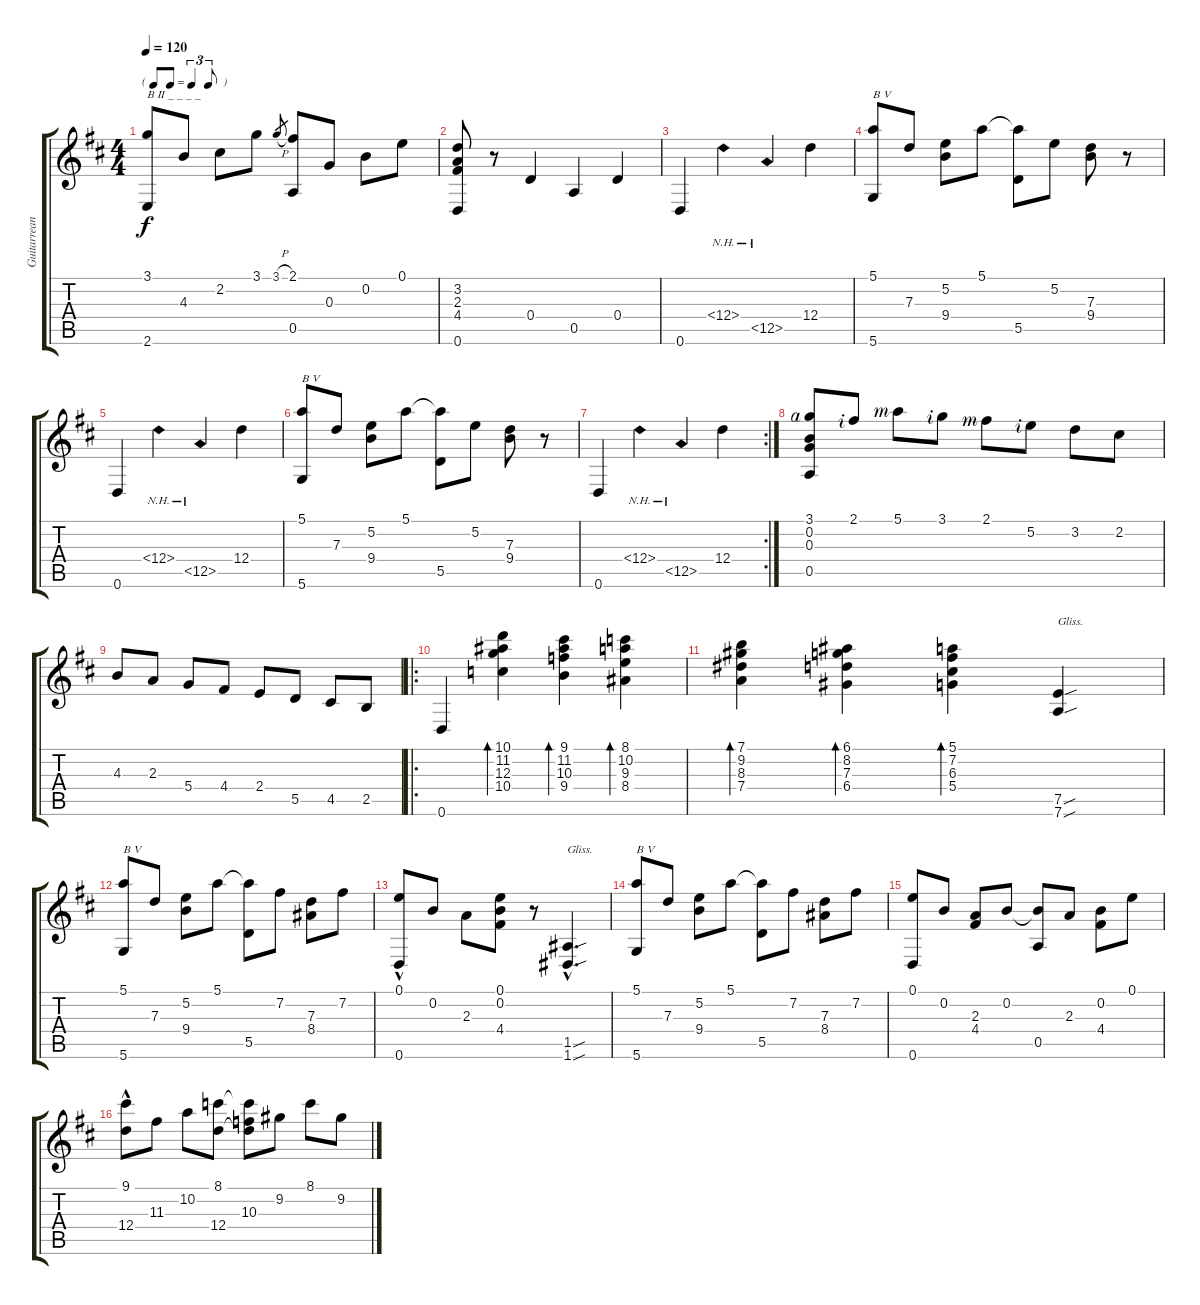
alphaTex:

\track ("Guitarreando" "Guitarrean") {instrument acousticguitarnylon}
\staff {score tabs}
\tuning (E4 B3 G3 D3 A2 D2) {hide}
\ts (4 4)
\tf triplet8th
\tempo 120
\clef g2
\ks d
(3.1 2.6).8{txt "B II _ _ _ _ " dy f} 4.3.8 2.2.8 3.1.8 3.1{h}.8{gr} (2.1 0.5).8 0.3.8 0.2.8 0.1.8 |
(3.2 2.3 4.4 0.6).8 r.8 0.4.4 0.5.4 0.4.4 |
0.6.4 12.4{nh}.4 12.5{nh}.4 12.4.4 |
(5.1 5.6).8{txt "B V"} 7.3.8 (5.2 9.4).8 5.1.8 (5.1{t} 5.5).8 5.2.8 (7.3 9.4).8 r.8 |
0.6.4 12.4{nh}.4 12.5{nh}.4 12.4.4 |
(5.1 5.6).8{txt "B V"} 7.3.8 (5.2 9.4).8 5.1.8 (5.1{t} 5.5).8 5.2.8 (7.3 9.4).8 r.8 |
\rc 2
0.6.4 12.4{nh}.4 12.5{nh}.4 12.4.4 |
(3.1{rf 4} 0.2 0.3 0.5).8 2.1{rf 2}.8 5.1{rf 3}.8 3.1{rf 2}.8 2.1{rf 3}.8 5.2{rf 2}.8 3.2.8 2.2.8 |
4.3.8 2.3.8 5.4.8 4.4.8 2.4.8 5.5.8 4.5.8 2.5.8 |
\ro
0.6.4 (10.1 11.2 12.3 10.4).4{bd 60} (9.1 11.2 10.3 9.4).4{bd 60} (8.1 10.2 9.3 8.4).4{bd 60} |
(7.1 9.2 8.3 7.4).4{bd 60} (6.1 8.2 7.3 6.4).4{bd 60} (5.1 7.2 6.3 5.4).4{bd 60} (7.5{sou} 7.6{sou}).4{txt "Gliss."} |
(5.1 5.6).8{txt "B V"} 7.3.8 (5.2 9.4).8 5.1.8 (5.1{t} 5.5).8 7.2.8 (7.3 8.4).8 7.2.8 |
(0.1 0.6{hac}).8 0.2.8 2.3.8 (0.1 0.2 4.4).8 r.8 (1.5{sou hac} 1.6{sou hac}).4{d txt "Gliss."} |
(5.1 5.6).8{txt "B V"} 7.3.8 (5.2 9.4).8 5.1.8 (5.1{t} 5.5).8 7.2.8 (7.3 8.4).8 7.2.8 |
(0.1 0.6).8 0.2.8 (2.3 4.4).8 0.2.8 (0.2{t} 0.5).8 2.3.8 (0.2 4.4).8 0.1.8 |
(9.1 12.4{hac}).8 11.3.8 10.2.8 (8.1 12.4).8 (8.1{t} 10.3 12.4{t}).8 9.2.8 8.1.8 9.2.8
